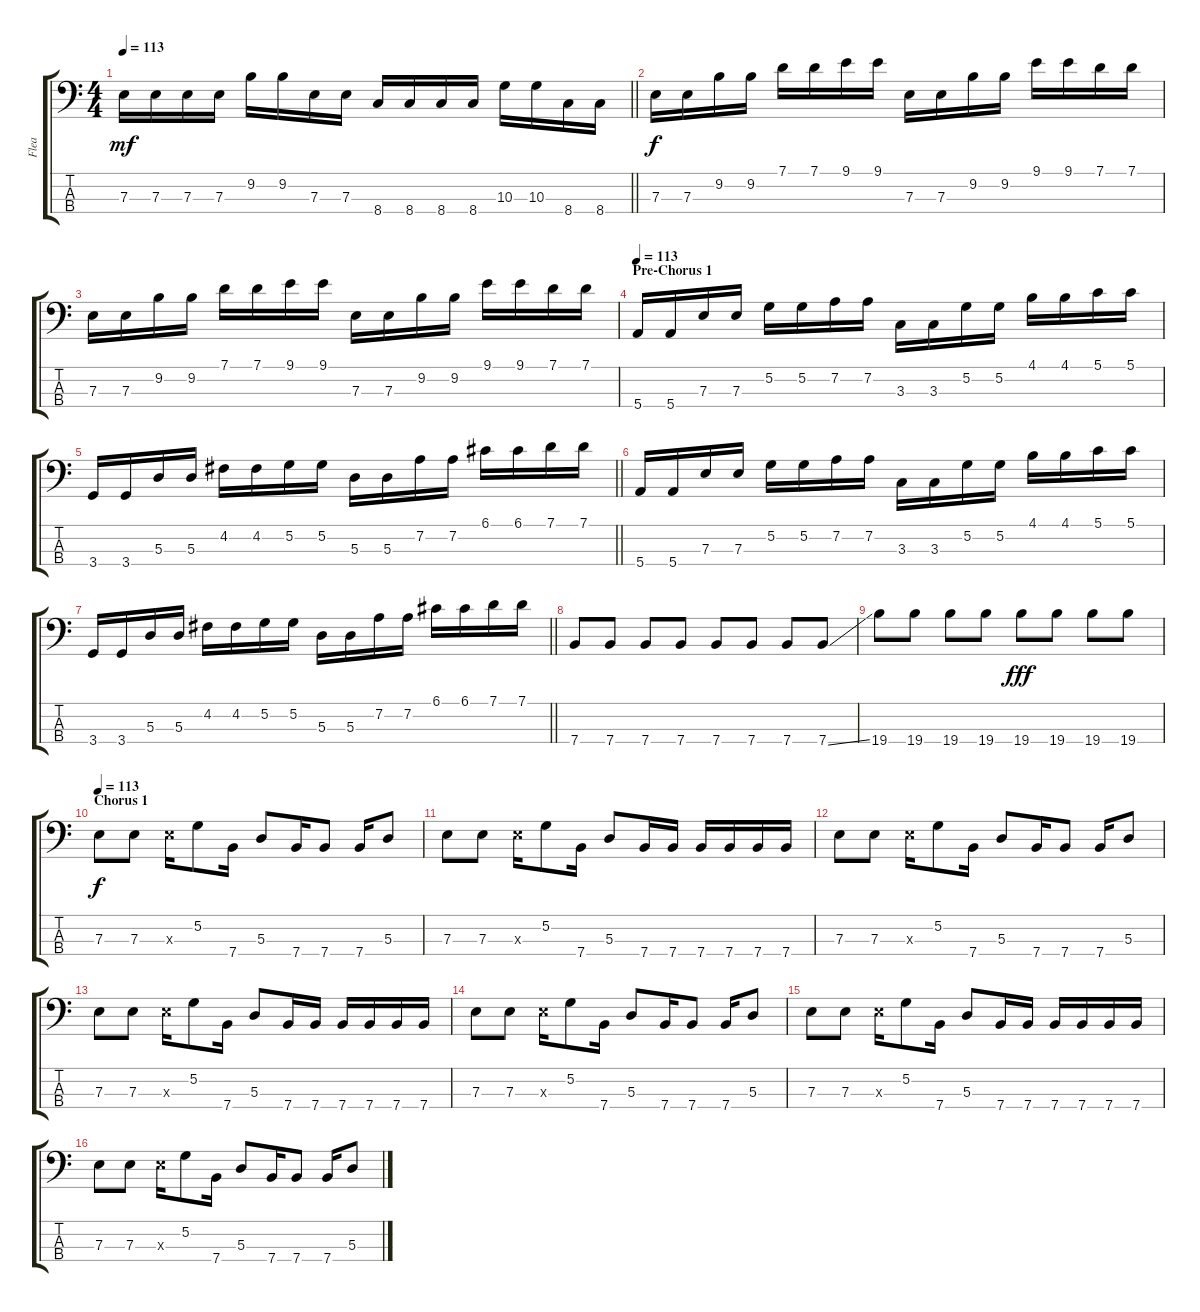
\track ("Flea" "Flea") {instrument electricbassfinger}
\staff {score tabs}
\tuning (G2 D2 A1 E1) {hide}
\ts (4 4)
\tempo 113
\clef f4
\barLineRight lightlight
\ks c
7.3.16{dy mf} 7.3.16 7.3.16 7.3.16 9.2.16 9.2.16 7.3.16 7.3.16 8.4.16 8.4.16 8.4.16 8.4.16 10.3.16 10.3.16 8.4.16 8.4.16 |
7.3.16{dy f} 7.3.16 9.2.16 9.2.16 7.1.16 7.1.16 9.1.16 9.1.16 7.3.16 7.3.16 9.2.16 9.2.16 9.1.16 9.1.16 7.1.16 7.1.16 |
7.3.16 7.3.16 9.2.16 9.2.16 7.1.16 7.1.16 9.1.16 9.1.16 7.3.16 7.3.16 9.2.16 9.2.16 9.1.16 9.1.16 7.1.16 7.1.16 |
\section ("" "Pre-Chorus 1")
\tempo 113
5.4.16 5.4.16 7.3.16 7.3.16 5.2.16 5.2.16 7.2.16 7.2.16 3.3.16 3.3.16 5.2.16 5.2.16 4.1.16 4.1.16 5.1.16 5.1.16 |
\barLineRight lightlight
3.4.16 3.4.16 5.3.16 5.3.16 4.2.16 4.2.16 5.2.16 5.2.16 5.3.16 5.3.16 7.2.16 7.2.16 6.1.16 6.1.16 7.1.16 7.1.16 |
5.4.16 5.4.16 7.3.16 7.3.16 5.2.16 5.2.16 7.2.16 7.2.16 3.3.16 3.3.16 5.2.16 5.2.16 4.1.16 4.1.16 5.1.16 5.1.16 |
\barLineRight lightlight
3.4.16 3.4.16 5.3.16 5.3.16 4.2.16 4.2.16 5.2.16 5.2.16 5.3.16 5.3.16 7.2.16 7.2.16 6.1.16 6.1.16 7.1.16 7.1.16 |
7.4.8 7.4.8 7.4.8 7.4.8 7.4.8 7.4.8 7.4.8 7.4{ss}.8 |
19.4.8 19.4.8 19.4.8 19.4.8 19.4.8{dy fff} 19.4.8 19.4.8 19.4.8 |
\section ("" "Chorus 1")
\tempo 113
7.3.8{dy f} 7.3.8 7.3{x}.16 5.2.8 7.4.16 5.3.8 7.4.16 7.4.8 7.4.16 5.3.8 |
7.3.8 7.3.8 7.3{x}.16 5.2.8 7.4.16 5.3.8 7.4.16 7.4.16 7.4.16 7.4.16 7.4.16 7.4.16 |
7.3.8 7.3.8 7.3{x}.16 5.2.8 7.4.16 5.3.8 7.4.16 7.4.8 7.4.16 5.3.8 |
7.3.8 7.3.8 7.3{x}.16 5.2.8 7.4.16 5.3.8 7.4.16 7.4.16 7.4.16 7.4.16 7.4.16 7.4.16 |
7.3.8 7.3.8 7.3{x}.16 5.2.8 7.4.16 5.3.8 7.4.16 7.4.8 7.4.16 5.3.8 |
7.3.8 7.3.8 7.3{x}.16 5.2.8 7.4.16 5.3.8 7.4.16 7.4.16 7.4.16 7.4.16 7.4.16 7.4.16 |
7.3.8 7.3.8 7.3{x}.16 5.2.8 7.4.16 5.3.8 7.4.16 7.4.8 7.4.16 5.3.8
